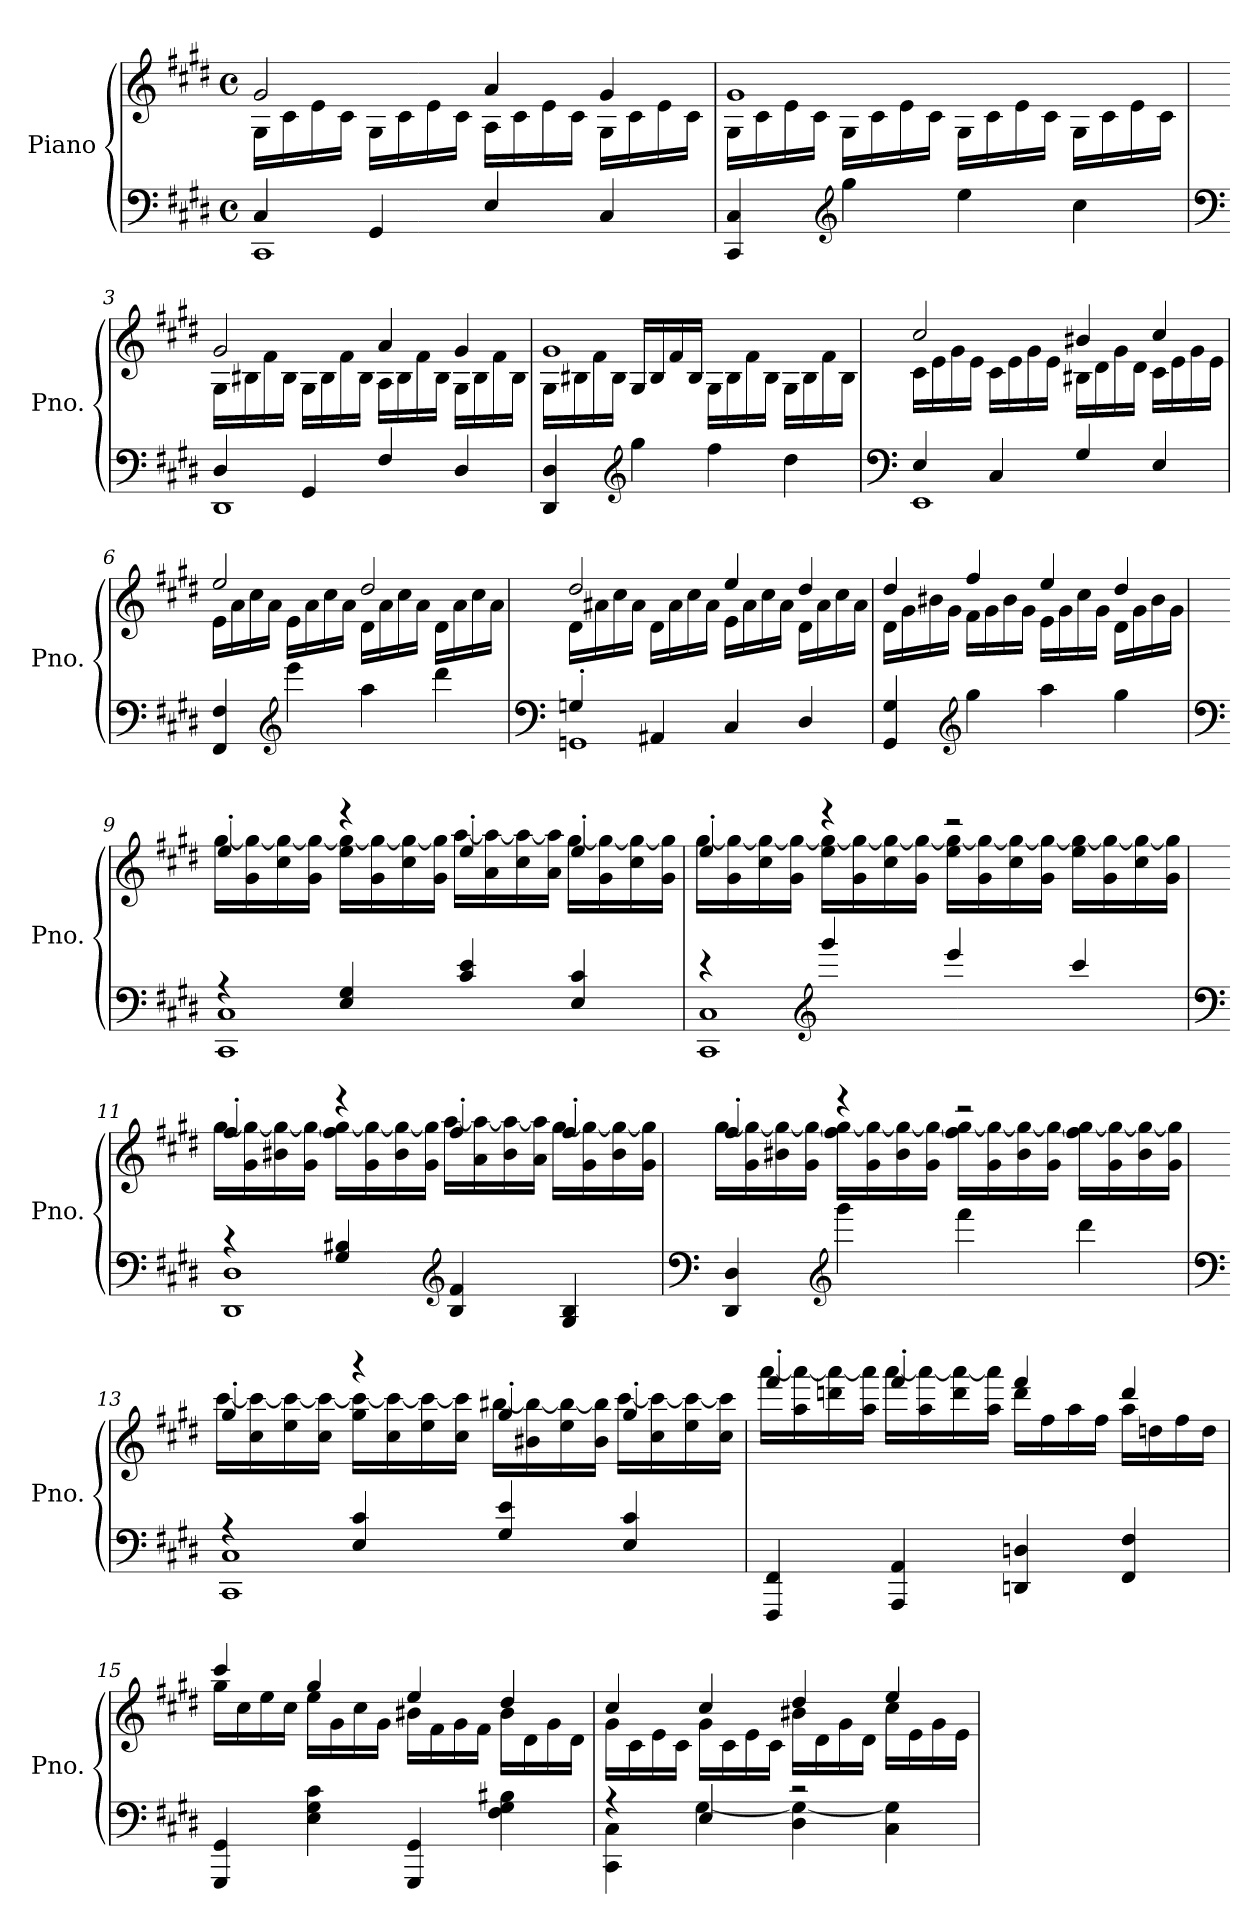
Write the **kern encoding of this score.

**kern	**kern
*part1	*part1
*staff2	*staff1
*I"Piano	*
*I'Pno.	*
*clefF4	*clefG2
*k[f#c#g#d#]	*k[f#c#g#d#]
*M4/4	*M4/4
*met(c)	*met(c)
*MM150	*MM150
=1	=1
*^	*^
4C#/	1CC#	2g#/	16G#\LL
.	.	.	16c#\
.	.	.	16e\
.	.	.	16c#\JJ
4GG#/	.	.	16G#\LL
.	.	.	16c#\
.	.	.	16e\
.	.	.	16c#\JJ
4E/	.	4a/	16A\LL
.	.	.	16c#\
.	.	.	16e\
.	.	.	16c#\JJ
4C#/	.	4g#/	16G#\LL
.	.	.	16c#\
.	.	.	16e\
.	.	.	16c#\JJ
*v	*v	*	*
=2	=2	=2
4CC#/ 4C#/	1g#	16G#\LL
.	.	16c#\
.	.	16e\
.	.	16c#\JJ
*clefG2	*	*
4gg#\	.	16G#\LL
.	.	16c#\
.	.	16e\
.	.	16c#\JJ
4ee\	.	16G#\LL
.	.	16c#\
.	.	16e\
.	.	16c#\JJ
4cc#\	.	16G#\LL
.	.	16c#\
.	.	16e\
.	.	16c#\JJ
=3	=3	=3
*clefF4	*	*
*^	*	*
4D#/	1DD#	2g#/	16G#\LL
.	.	.	16B#X\
.	.	.	16f#\
.	.	.	16B#\JJ
4GG#/	.	.	16G#\LL
.	.	.	16B#\
.	.	.	16f#\
.	.	.	16B#\JJ
4F#/	.	4a/	16A\LL
.	.	.	16B#\
.	.	.	16f#\
.	.	.	16B#\JJ
4D#/	.	4g#/	16G#\LL
.	.	.	16B#\
.	.	.	16f#\
.	.	.	16B#\JJ
*v	*v	*	*
!!LO:LB:g=z	!!
=4	=4	=4
4DD#/ 4D#/	1g#	16G#\LL
.	.	16B#X\
.	.	16f#\
.	.	16B#\JJ
*clefG2	*	*
4gg#\	.	16G#/LL
.	.	16B#/
.	.	16f#/
.	.	16B#/JJ
4ff#\	.	16G#\LL
.	.	16B#\
.	.	16f#\
.	.	16B#\JJ
4dd#\	.	16G#\LL
.	.	16B#\
.	.	16f#\
.	.	16B#\JJ
=5	=5	=5
*clefF4	*	*
*^	*	*
4E/	1EE	2cc#/	16c#\LL
.	.	.	16e\
.	.	.	16g#\
.	.	.	16e\JJ
4C#/	.	.	16c#\LL
.	.	.	16e\
.	.	.	16g#\
.	.	.	16e\JJ
4G#/	.	4b#X/	16B#X\LL
.	.	.	16d#\
.	.	.	16g#\
.	.	.	16d#\JJ
4E/	.	4cc#/	16c#\LL
.	.	.	16e\
.	.	.	16g#\
.	.	.	16e\JJ
*v	*v	*	*
=6	=6	=6
4FF#/ 4F#/	2ee/	16e\LL
.	.	16a\
.	.	16cc#\
.	.	16a\JJ
*clefG2	*	*
4eee\	.	16e\LL
.	.	16a\
.	.	16cc#\
.	.	16a\JJ
4aa\	2dd#/	16d#\LL
.	.	16a\
.	.	16cc#\
.	.	16a\JJ
4ddd#\	.	16d#\LL
.	.	16a\
.	.	16cc#\
.	.	16a\JJ
!!LO:LB:g=z	!!
=7	=7	=7
*clefF4	*	*
*^	*	*
4Gn'/	1GGn	2dd#/	16d#\LL
.	.	.	16a#X\
.	.	.	16cc#\
.	.	.	16a#\JJ
4AA#X/	.	.	16d#\LL
.	.	.	16a#\
.	.	.	16cc#\
.	.	.	16a#\JJ
4C#/	.	4ee/	16e\LL
.	.	.	16a#\
.	.	.	16cc#\
.	.	.	16a#\JJ
4D#/	.	4dd#/	16d#\LL
.	.	.	16a#\
.	.	.	16cc#\
.	.	.	16a#\JJ
*v	*v	*	*
=8	=8	=8
4GG#/ 4G#/	4dd#/	16d#\LL
.	.	16g#\
.	.	16b#X\
.	.	16g#\JJ
*clefG2	*	*
4gg#\	4ff#/	16f#\LL
.	.	16g#\
.	.	16b#\
.	.	16g#\JJ
4aa\	4ee/	16e\LL
.	.	16g#\
.	.	16cc#\
.	.	16g#\JJ
4gg#\	4dd#/	16d#\LL
.	.	16g#\
.	.	16b#\
.	.	16g#\JJ
=9	=9	=9
*clefF4	*	*
*^	*	*
4r	1CC# 1C#	4ee'/	[16gg#\LL
.	.	.	16g#\ 16gg#\_
.	.	.	16cc#\ 16gg#\_
.	.	.	16g#\ 16gg#\_JJ
4E/ 4G#/	.	4r	16ee\ 16gg#\_LL
.	.	.	16g#\ 16gg#\_
.	.	.	16cc#\ 16gg#\_
.	.	.	16g#\ 16gg#\]JJ
4c#/ 4e/	.	4ee'/	[16aa\LL
.	.	.	16a\ 16aa\_
.	.	.	16cc#\ 16aa\_
.	.	.	16a\ 16aa\]JJ
4E/ 4c#/	.	4ee'/	[16gg#\LL
.	.	.	16g#\ 16gg#\_
.	.	.	16cc#\ 16gg#\_
.	.	.	16g#\ 16gg#\]JJ
!!LO:LB:g=z	!!
=10	=10	=10	=10
4r	1CC# 1C#	4ee'/	[16gg#\LL
.	.	.	16g#\ 16gg#\_
.	.	.	16cc#\ 16gg#\_
.	.	.	16g#\ 16gg#\_JJ
*clefG2	*	*	*
4ggg#/	.	4r	16ee\ 16gg#\_LL
.	.	.	16g#\ 16gg#\_
.	.	.	16cc#\ 16gg#\_
.	.	.	16g#\ 16gg#\_JJ
4eee/	.	2r	16ee\ 16gg#\_LL
.	.	.	16g#\ 16gg#\_
.	.	.	16cc#\ 16gg#\_
.	.	.	16g#\ 16gg#\_JJ
4ccc#/	.	.	16ee\ 16gg#\_LL
.	.	.	16g#\ 16gg#\_
.	.	.	16cc#\ 16gg#\_
.	.	.	16g#\ 16gg#\]JJ
=11	=11	=11	=11
*clefF4	*	*	*
4r	1DD# 1D#	4ff#'/	[16gg#\LL
.	.	.	16g#\ 16gg#\_
.	.	.	16b#X\ 16gg#\_
.	.	.	16g#\ 16gg#\_JJ
4G#/ 4B#X/	.	4r	16ff#\ 16gg#\_LL
.	.	.	16g#\ 16gg#\_
.	.	.	16b#\ 16gg#\_
.	.	.	16g#\ 16gg#\]JJ
*clefG2	*	*	*
4B#/ 4f#/	.	4ff#'/	[16aa\LL
.	.	.	16a\ 16aa\_
.	.	.	16b#\ 16aa\_
.	.	.	16a\ 16aa\]JJ
4G#/ 4B#/	.	4ff#'/	[16gg#\LL
.	.	.	16g#\ 16gg#\_
.	.	.	16b#\ 16gg#\_
.	.	.	16g#\ 16gg#\]JJ
*v	*v	*	*
!!LO:LB:g=z	!!
=12	=12	=12
*clefF4	*	*
4DD#/ 4D#/	4ff#'/	[16gg#\LL
.	.	16g#\ 16gg#\_
.	.	16b#X\ 16gg#\_
.	.	16g#\ 16gg#\_JJ
*clefG2	*	*
4ggg#\	4r	16ff#\ 16gg#\_LL
.	.	16g#\ 16gg#\_
.	.	16b#\ 16gg#\_
.	.	16g#\ 16gg#\_JJ
4fff#\	2r	16ff#\ 16gg#\_LL
.	.	16g#\ 16gg#\_
.	.	16b#\ 16gg#\_
.	.	16g#\ 16gg#\_JJ
4ddd#\	.	16ff#\ 16gg#\_LL
.	.	16g#\ 16gg#\_
.	.	16b#\ 16gg#\_
.	.	16g#\ 16gg#\]JJ
=13	=13	=13
*clefF4	*	*
*^	*	*
4r	1CC# 1C#	4gg#'/	[16ccc#\LL
.	.	.	16cc#\ 16ccc#\_
.	.	.	16ee\ 16ccc#\_
.	.	.	16cc#\ 16ccc#\_JJ
4E/ 4c#/	.	4r	16gg#\ 16ccc#\_LL
.	.	.	16cc#\ 16ccc#\_
.	.	.	16ee\ 16ccc#\_
.	.	.	16cc#\ 16ccc#\]JJ
4G#/ 4e/	.	4gg#'/	[16bb#X\LL
.	.	.	16b#X\ 16bb#\_
.	.	.	16ee\ 16bb#\_
.	.	.	16b#\ 16bb#\]JJ
4E/ 4c#/	.	4gg#'/	[16ccc#\LL
.	.	.	16cc#\ 16ccc#\_
.	.	.	16ee\ 16ccc#\_
.	.	.	16cc#\ 16ccc#\]JJ
*v	*v	*	*
!!LO:LB:g=z	!!
=14	=14	=14
4FFF#/ 4FF#/	4fff#'/	[16aaa\LL
.	.	16aa\ 16aaa\_
.	.	16dddn\ 16aaa\_
.	.	16aa\ 16aaa\]JJ
4AAA/ 4AA/	4fff#'/	[16aaa\LL
.	.	16aa\ 16aaa\_
.	.	16ddd\ 16aaa\_
.	.	16aa\ 16aaa\]JJ
4DDn/ 4Dn/	4fff#/	16ddd\LL
.	.	16ff#\
.	.	16aa\
.	.	16ff#\JJ
4FF#/ 4F#/	4ddd/	16aa\LL
.	.	16ddn\
.	.	16ff#\
.	.	16dd\JJ
=15	=15	=15
4GGG#/ 4GG#/	4ccc#/	16gg#\LL
.	.	16cc#\
.	.	16ee\
.	.	16cc#\JJ
4E\ 4G#\ 4c#\	4gg#/	16ee\LL
.	.	16g#\
.	.	16cc#\
.	.	16g#\JJ
4GGG#/ 4GG#/	4ee/	16b#X\LL
.	.	16f#\
.	.	16g#\
.	.	16f#\JJ
4F#\ 4G#\ 4B#X\	4dd#/	16b#\LL
.	.	16d#\
.	.	16g#\
.	.	16d#\JJ
=16	=16	=16
*^	*	*
4r	4CC#\ 4C#\	4cc#/	16g#\LL
.	.	.	16c#\
.	.	.	16e\
.	.	.	16c#\JJ
4E/	[4G#\	4cc#/	16g#\LL
.	.	.	16c#\
.	.	.	16e\
.	.	.	16c#\JJ
2r	4D#\ 4G#\_	4dd#/	16b#X\LL
.	.	.	16d#\
.	.	.	16g#\
.	.	.	16d#\JJ
.	4C#\ 4G#\]	4ee/	16cc#\LL
.	.	.	16e\
.	.	.	16g#\
.	.	.	16e\JJ
*v	*v	*	*
*	*v	*v
=	=
*-	*-
